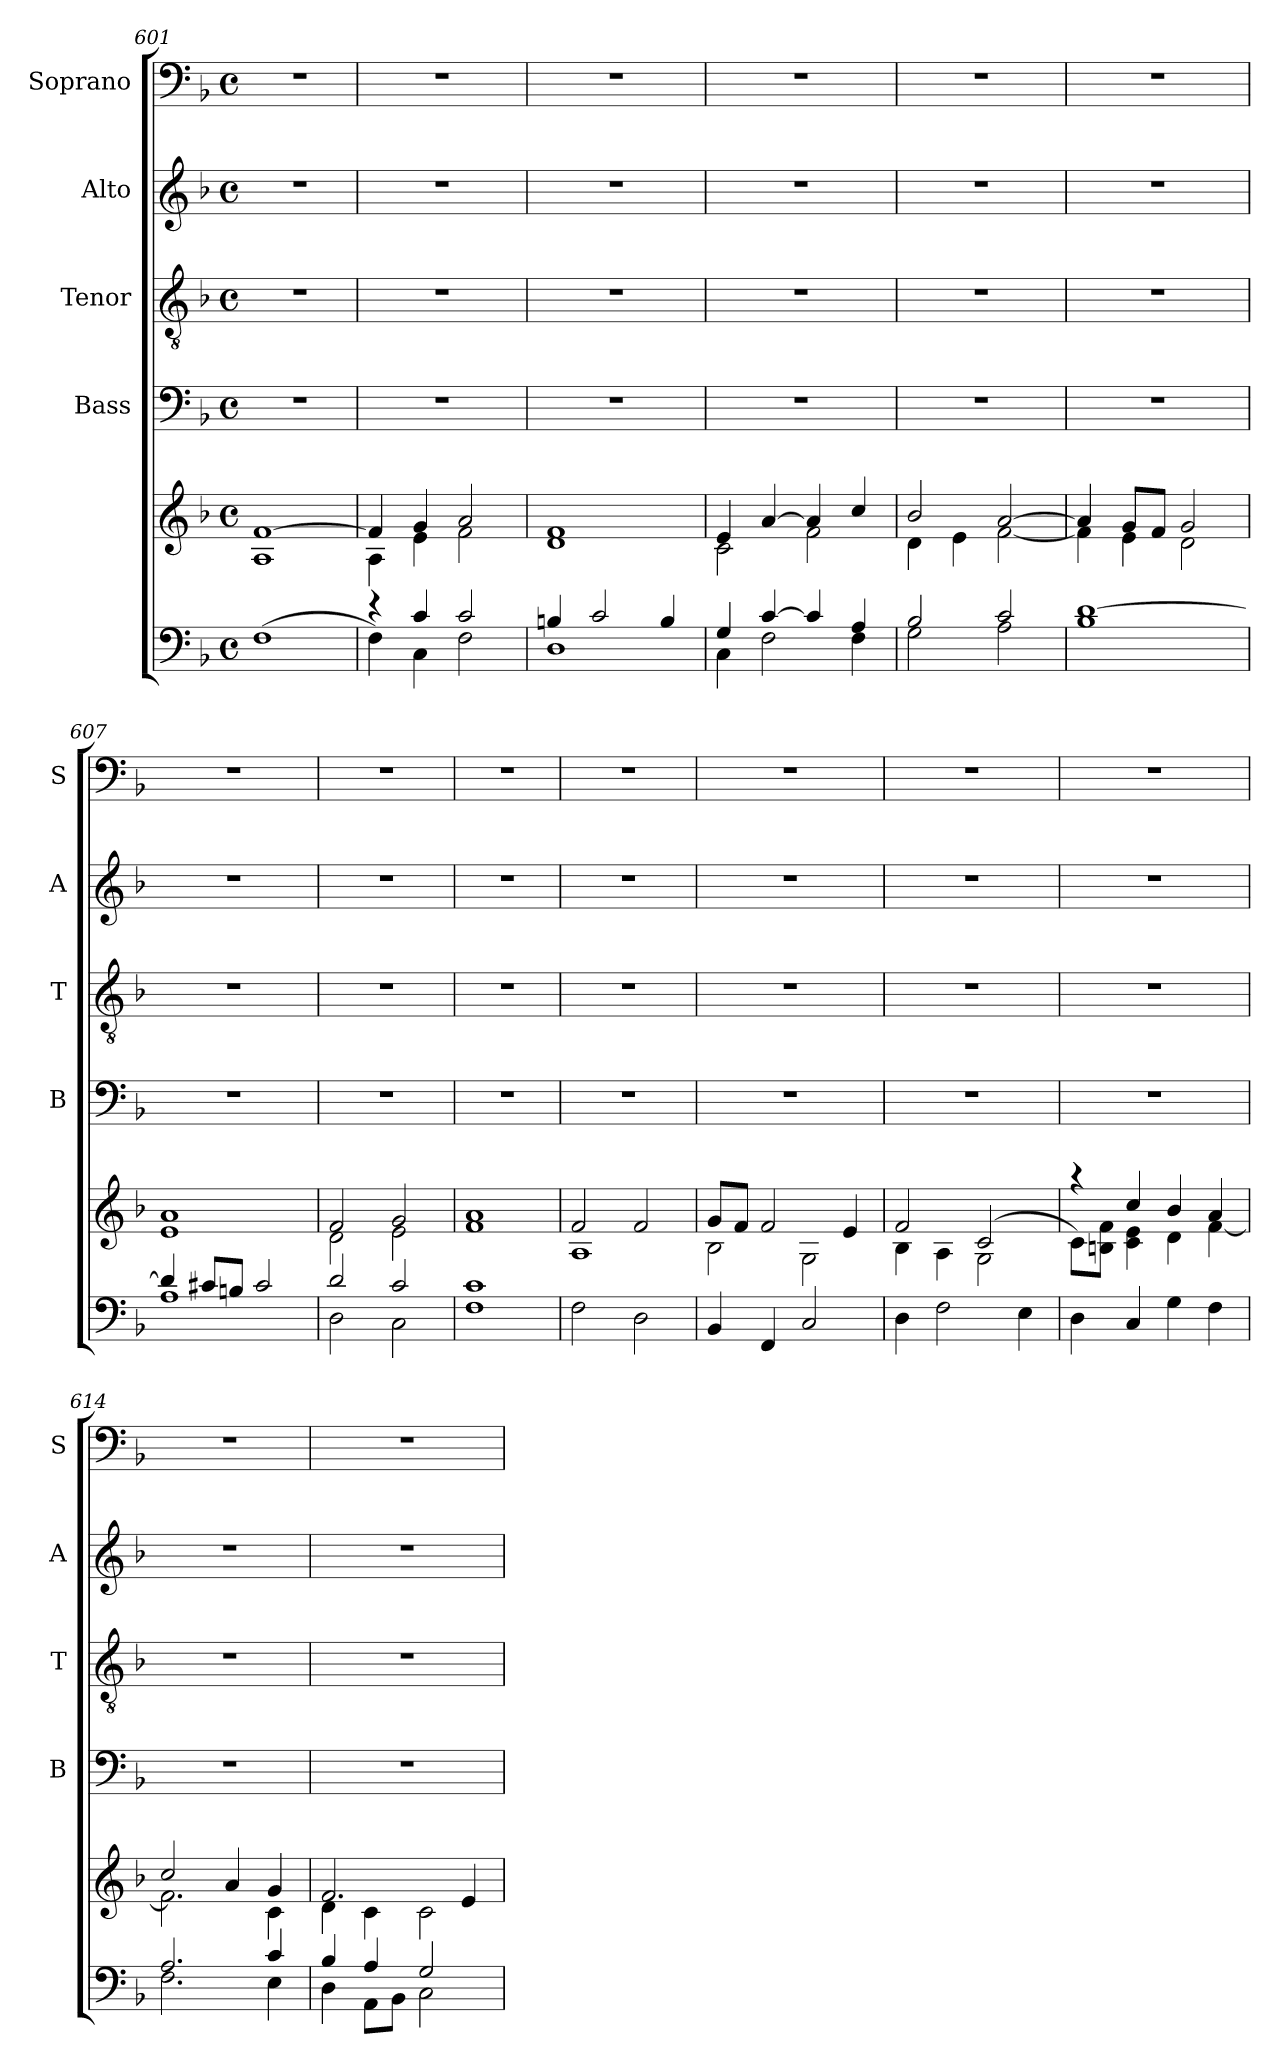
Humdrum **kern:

**kern	**kern	**kern	**kern	**kern	**kern
*part6	*part5	*part4	*part3	*part2	*part1
*staff6	*staff5	*staff4	*staff3	*staff2	*staff1
*	*	*I"Bass	*I"Tenor	*I"Alto	*I"Soprano
*	*	*I'B	*I'T	*I'A	*I'S
*clefF4	*clefG2	*clefF4	*clefGv2	*clefG2	*clefF4
*k[b-]	*k[b-]	*k[b-]	*k[b-]	*k[b-]	*k[b-]
*F:	*F:	*F:	*F:	*F:	*F:
*M4/4	*M4/4	*M4/4	*M4/4	*M4/4	*M4/4
*met(c)	*met(c)	*met(c)	*met(c)	*met(c)	*met(c)
=601	=601	=601	=601	=601	=601
(>1F	1A [<1f	1r	1r	1r	1r
!!LO:LB:g=z
=602	=602	=602	=602	=602	=602
*^	*^	*	*	*	*
4re	4F\)	4f/]	4A\	1r	1r	1r	1r
4c/	4C\	4g/	4e\	.	.	.	.
2c/	2F\	2a/	2f\	.	.	.	.
*	*	*v	*v	*	*	*	*
=603	=603	=603	=603	=603	=603	=603
4Bn/	1D	1d 1f	1r	1r	1r	1r
2c/	.	.	.	.	.	.
4B/	.	.	.	.	.	.
=604	=604	=604	=604	=604	=604	=604
*	*	*^	*	*	*	*
4G/	4C\	4e/	2c\	1r	1r	1r	1r
[>4c/	2F\	[>4a/	.	.	.	.	.
4c/]	.	4a/]	2f\	.	.	.	.
4A/	4F\	4cc/	.	.	.	.	.
=605	=605	=605	=605	=605	=605	=605	=605
2B-/	2G\	2b-/	4d\	1r	1r	1r	1r
.	.	.	4e\	.	.	.	.
2c/	2A\	[>2a/	[<2f\	.	.	.	.
*v	*v	*	*	*	*	*	*
=606	=606	=606	=606	=606	=606	=606
1B- [>1d	4a/]	4f\]	1r	1r	1r	1r
.	8g/L	4e\	.	.	.	.
.	8f/J	.	.	.	.	.
.	2g/	2d\	.	.	.	.
*	*v	*v	*	*	*	*
=607	=607	=607	=607	=607	=607
*^	*	*	*	*	*
4d/]	1A	1e 1a	1r	1r	1r	1r
8c#X/L	.	.	.	.	.	.
8Bn/J	.	.	.	.	.	.
2c#/	.	.	.	.	.	.
!!LO:PB:g=z
=608	=608	=608	=608	=608	=608	=608
*	*	*^	*	*	*	*
2d/	2D\	2f/	2d\	1r	1r	1r	1r
2c/	2C\	2g/	2e\	.	.	.	.
*v	*v	*	*	*	*	*	*
*	*v	*v	*	*	*	*
=609	=609	=609	=609	=609	=609
1F 1c	1f 1a	1r	1r	1r	1r
=610	=610	=610	=610	=610	=610
*	*^	*	*	*	*
2F\	2f/	1A	1r	1r	1r	1r
2D\	2f/	.	.	.	.	.
=611	=611	=611	=611	=611	=611	=611
4BB-/	8g/L	2B-\	1r	1r	1r	1r
.	8f/J	.	.	.	.	.
4FF/	2f/	.	.	.	.	.
2C/	.	2G\	.	.	.	.
.	4e/	.	.	.	.	.
=612	=612	=612	=612	=612	=612	=612
4D\	2f/	4B-\	1r	1r	1r	1r
2F\	.	4A\	.	.	.	.
.	(2c/	2G\	.	.	.	.
4E\	.	.	.	.	.	.
=613	=613	=613	=613	=613	=613	=613
4D\	4raa	8c\L)	1r	1r	1r	1r
.	.	8Bn\ 8f\J	.	.	.	.
4C/	4cc/	4c\ 4e\	.	.	.	.
4G\	4b-/	4d\	.	.	.	.
4F\	4a/	[<4f\	.	.	.	.
!!LO:LB:g=z
=614	=614	=614	=614	=614	=614	=614
*^	*	*	*	*	*	*
2.A/	2.F\	2cc/	2.f\]	1r	1r	1r	1r
.	.	4a/	.	.	.	.	.
4c/	4E\	4g/	4c\	.	.	.	.
=615	=615	=615	=615	=615	=615	=615	=615
4B-/	4D\	2.f/	4d\	1r	1r	1r	1r
4A/	8AA\L	.	4c\	.	.	.	.
.	8BB-\J	.	.	.	.	.	.
2G/	2C\	.	2c\	.	.	.	.
.	.	4e/	.	.	.	.	.
*v	*v	*	*	*	*	*	*
*	*v	*v	*	*	*	*
=	=	=	=	=	=
*-	*-	*-	*-	*-	*-
